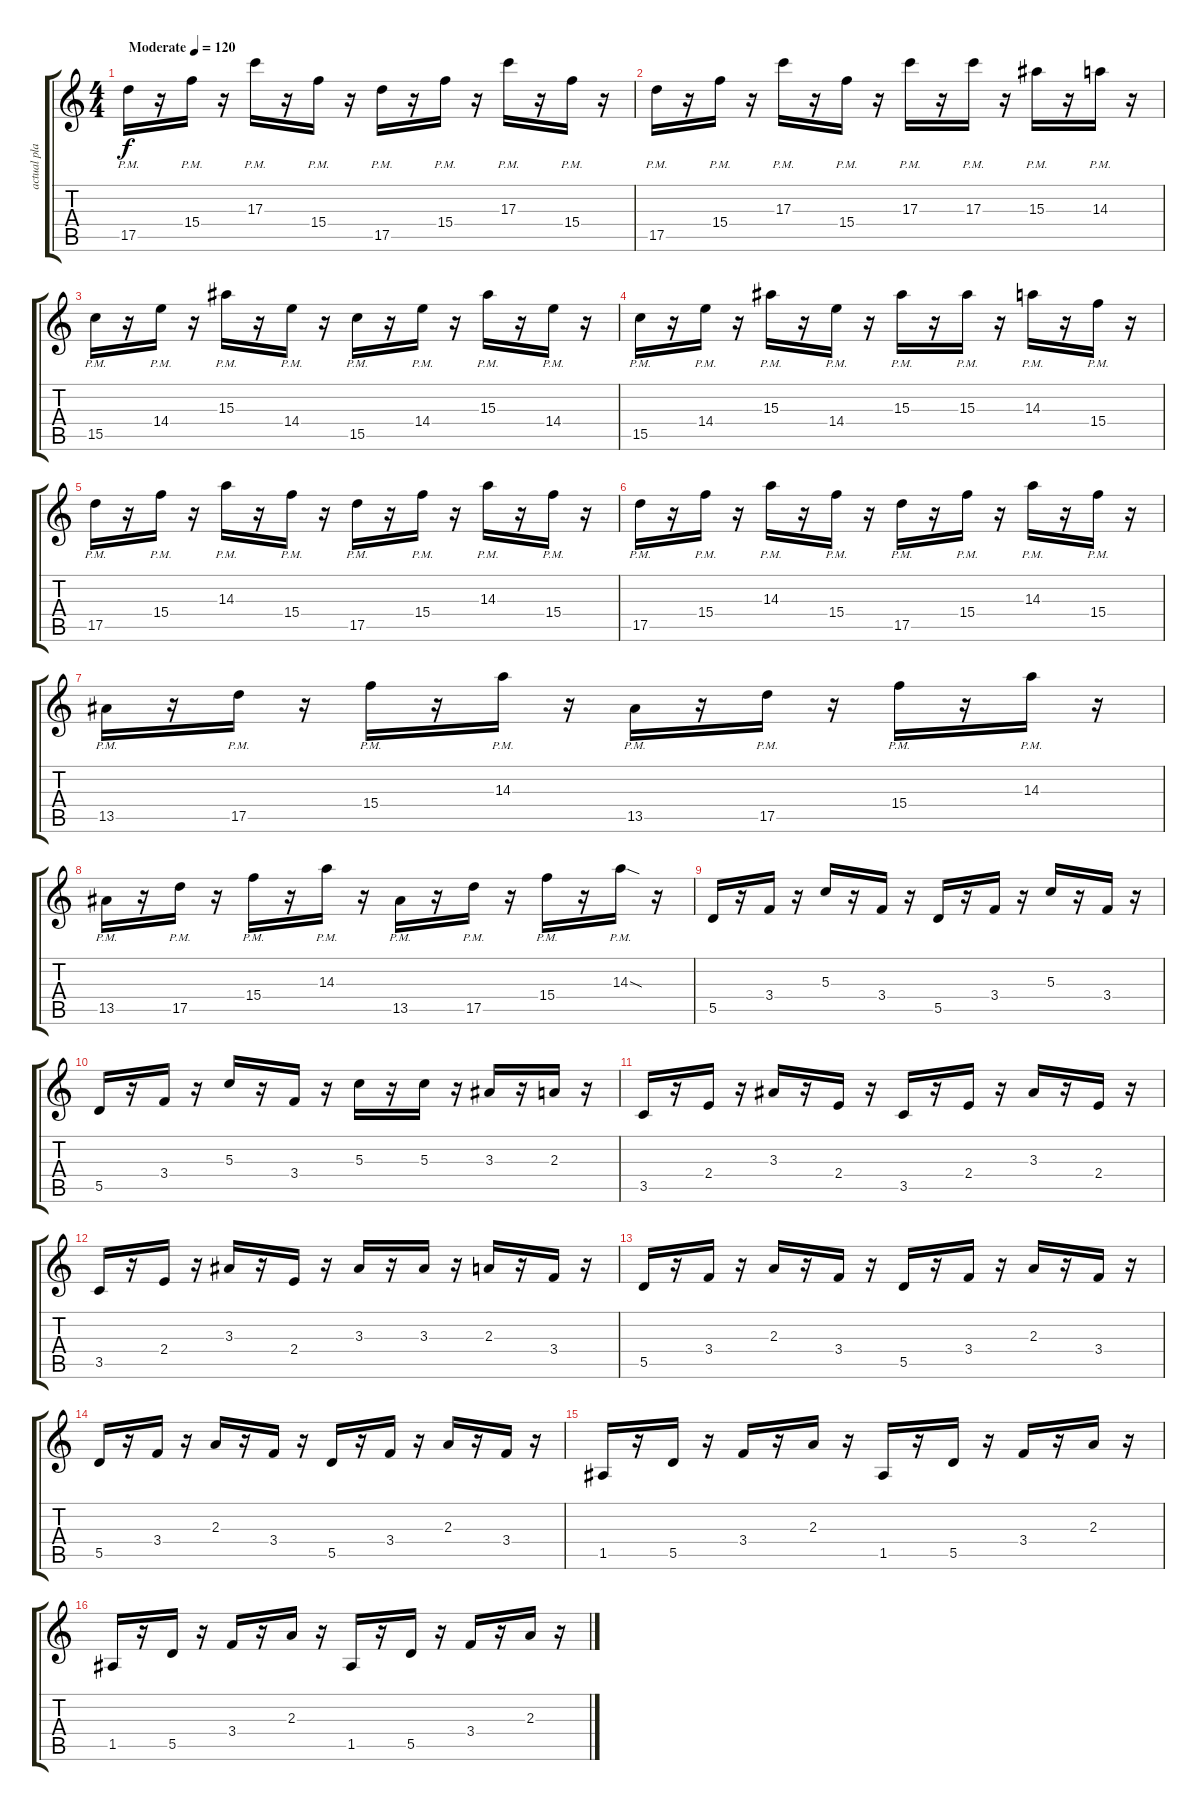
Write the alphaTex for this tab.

\track ("actual playing" "actual pla") {instrument acousticguitarsteel}
\staff {score tabs}
\tuning (E4 B3 G3 D3 A2 E2) {hide}
\ts (4 4)
\tempo (120 "Moderate")
\clef g2
\ks c
17.5{pm}.16{dy f instrument acousticguitarsteel} r.16 15.4{pm}.16 r.16 17.3{pm}.16 r.16 15.4{pm}.16 r.16 17.5{pm}.16 r.16 15.4{pm}.16 r.16 17.3{pm}.16 r.16 15.4{pm}.16 r.16 |
17.5{pm}.16 r.16 15.4{pm}.16 r.16 17.3{pm}.16 r.16 15.4{pm}.16 r.16 17.3{pm}.16 r.16 17.3{pm}.16 r.16 15.3{pm}.16 r.16 14.3{pm}.16 r.16 |
15.5{pm}.16 r.16 14.4{pm}.16 r.16 15.3{pm}.16 r.16 14.4{pm}.16 r.16 15.5{pm}.16 r.16 14.4{pm}.16 r.16 15.3{pm}.16 r.16 14.4{pm}.16 r.16 |
15.5{pm}.16 r.16 14.4{pm}.16 r.16 15.3{pm}.16 r.16 14.4{pm}.16 r.16 15.3{pm}.16 r.16 15.3{pm}.16 r.16 14.3{pm}.16 r.16 15.4{pm}.16 r.16 |
17.5{pm}.16 r.16 15.4{pm}.16 r.16 14.3{pm}.16 r.16 15.4{pm}.16 r.16 17.5{pm}.16 r.16 15.4{pm}.16 r.16 14.3{pm}.16 r.16 15.4{pm}.16 r.16 |
17.5{pm}.16 r.16 15.4{pm}.16 r.16 14.3{pm}.16 r.16 15.4{pm}.16 r.16 17.5{pm}.16 r.16 15.4{pm}.16 r.16 14.3{pm}.16 r.16 15.4{pm}.16 r.16 |
13.5{pm}.16 r.16 17.5{pm}.16 r.16 15.4{pm}.16 r.16 14.3{pm}.16 r.16 13.5{pm}.16 r.16 17.5{pm}.16 r.16 15.4{pm}.16 r.16 14.3{pm}.16 r.16 |
13.5{pm}.16 r.16 17.5{pm}.16 r.16 15.4{pm}.16 r.16 14.3{pm}.16 r.16 13.5{pm}.16 r.16 17.5{pm}.16 r.16 15.4{pm}.16 r.16 14.3{sod pm}.16 r.16 |
5.5.16 r.16 3.4.16 r.16 5.3.16 r.16 3.4.16 r.16 5.5.16 r.16 3.4.16 r.16 5.3.16 r.16 3.4.16 r.16 |
5.5.16 r.16 3.4.16 r.16 5.3.16 r.16 3.4.16 r.16 5.3.16 r.16 5.3.16 r.16 3.3.16 r.16 2.3.16 r.16 |
3.5.16 r.16 2.4.16 r.16 3.3.16 r.16 2.4.16 r.16 3.5.16 r.16 2.4.16 r.16 3.3.16 r.16 2.4.16 r.16 |
3.5.16 r.16 2.4.16 r.16 3.3.16 r.16 2.4.16 r.16 3.3.16 r.16 3.3.16 r.16 2.3.16 r.16 3.4.16 r.16 |
5.5.16 r.16 3.4.16 r.16 2.3.16 r.16 3.4.16 r.16 5.5.16 r.16 3.4.16 r.16 2.3.16 r.16 3.4.16 r.16 |
5.5.16 r.16 3.4.16 r.16 2.3.16 r.16 3.4.16 r.16 5.5.16 r.16 3.4.16 r.16 2.3.16 r.16 3.4.16 r.16 |
1.5.16 r.16 5.5.16 r.16 3.4.16 r.16 2.3.16 r.16 1.5.16 r.16 5.5.16 r.16 3.4.16 r.16 2.3.16 r.16 |
1.5.16 r.16 5.5.16 r.16 3.4.16 r.16 2.3.16 r.16 1.5.16 r.16 5.5.16 r.16 3.4.16 r.16 2.3.16 r.16
